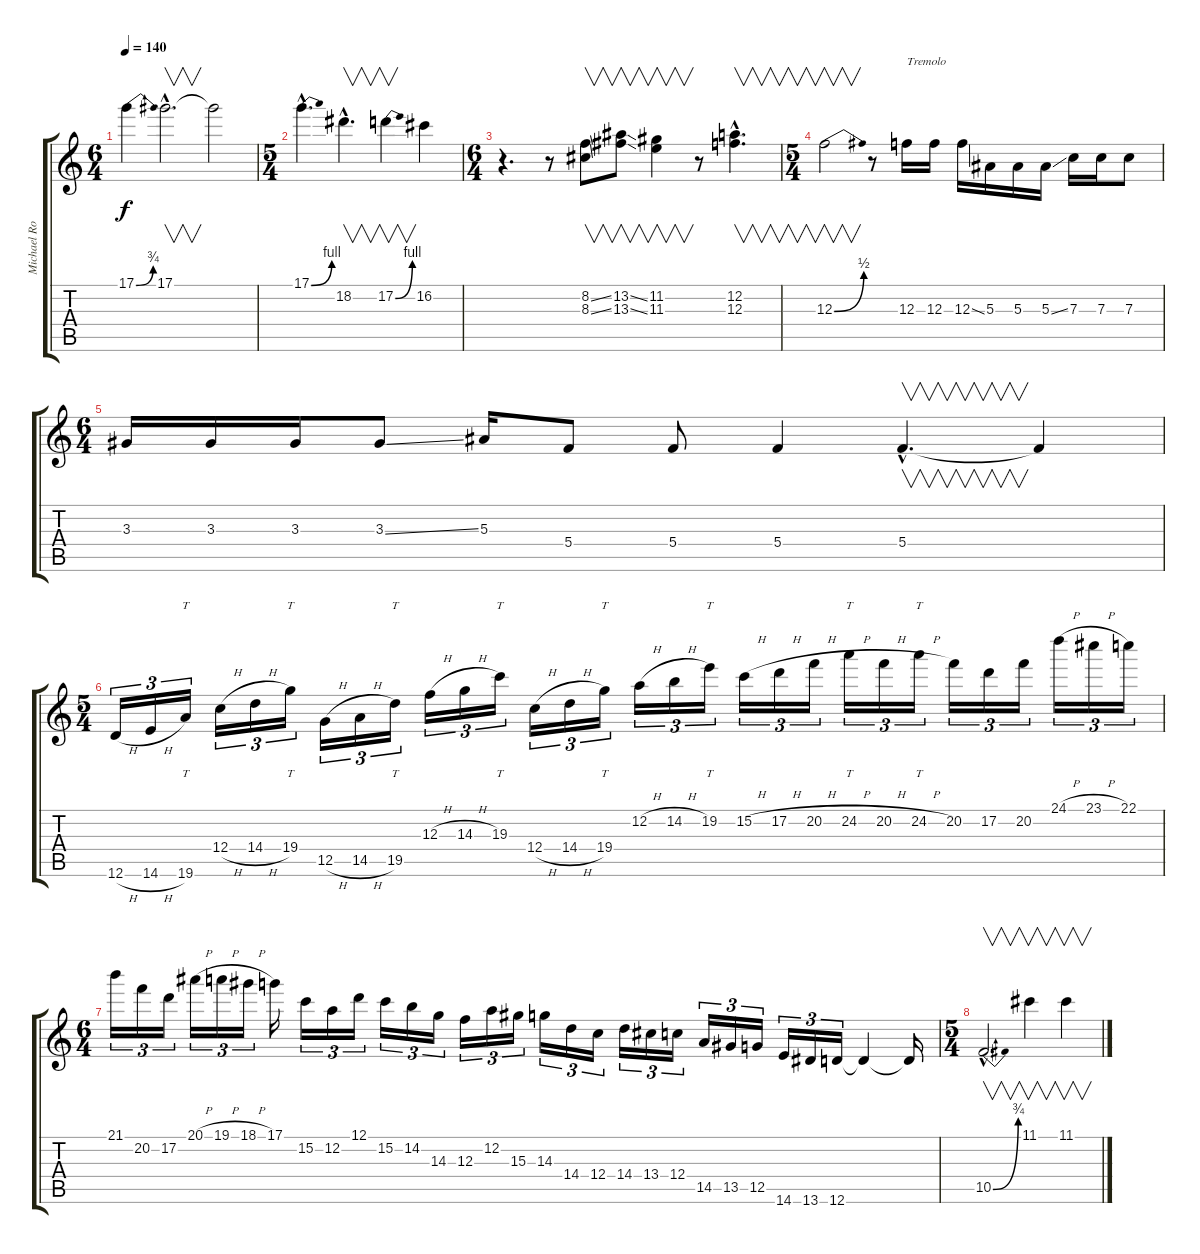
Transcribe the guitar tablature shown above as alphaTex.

\track ("Michael Romeo Acoustic Guitar/Solos/Fill" "Michael Ro") {instrument acousticguitarsteel}
\staff {score tabs}
\tuning (D4 A3 F3 C3 G2 D2) {hide}
\ts (6 4)
\tempo 140
\clef g2
\ks c
17.1{be (bend 0 0 60 3)}.4{dy f} 17.1{hac}.2{v d} 17.1{t}.2 |
\ts (5 4)
17.1{be (bend 0 0 60 4) hac}.4{d} 18.2{hac}.4{v d} 17.2{be (bend 0 0 60 4)}.4{v} 16.2.4 |
\ts (6 4)
r.4{d} r.8 (8.2{ss} 8.3{ss}).8{v} (13.2{ss} 13.3{ss}).8{v} (11.2 11.3).4{v} r.8 (12.2{hac} 12.3{hac}).4{v d} |
\ts (5 4)
12.3{be (bend 0 0 60 2)}.2{v} r.8 12.3.16{txt "Tremolo"} 12.3.16 12.3{ss}.16 5.3.16 5.3.16 5.3{ss}.16 7.3.16 7.3.16 7.3.8 |
\ts (6 4)
3.3.16 3.3.16 3.3.16 3.3{ss}.8 5.3.16 5.4.8 5.4.8 5.4.4 5.4{hac}.4{v d} 5.4{t}.4 |
\ts (5 4)
12.6{h}.16{tu (3 2)} 14.6{h}.16{tu (3 2)} 19.6.16{tt tu (3 2)} 12.4{h}.16{tu (3 2)} 14.4{h}.16{tu (3 2)} 19.4.16{tt tu (3 2)} 12.5{h}.16{tu (3 2)} 14.5{h}.16{tu (3 2)} 19.5.16{tt tu (3 2)} 12.3{h}.16{tu (3 2)} 14.3{h}.16{tu (3 2)} 19.3.16{tt tu (3 2)} 12.4{h}.16{tu (3 2)} 14.4{h}.16{tu (3 2)} 19.4.16{tt tu (3 2)} 12.2{h}.16{tu (3 2)} 14.2{h}.16{tu (3 2)} 19.2.16{tt tu (3 2)} 15.2{h}.16{tu (3 2)} 17.2{h}.16{tu (3 2)} 20.2{h}.16{tu (3 2)} 24.2{h}.16{tt tu (3 2)} 20.2{h}.16{tu (3 2)} 24.2{h}.16{tt tu (3 2)} 20.2.16{tu (3 2)} 17.2.16{tu (3 2)} 20.2.16{tu (3 2)} 24.1{h}.16{tu (3 2)} 23.1{h}.16{tu (3 2)} 22.1.16{tu (3 2)} |
\ts (6 4)
21.1.16{tu (3 2)} 20.2.16{tu (3 2)} 17.2.16{tu (3 2)} 20.1{h}.16{tu (3 2)} 19.1{h}.16{tu (3 2)} 18.1{h}.16{tu (3 2)} 17.1.16 15.2.16{tu (3 2)} 12.2.16{tu (3 2)} 12.1.16{tu (3 2)} 15.2.16{tu (3 2)} 14.2.16{tu (3 2)} 14.3.16{tu (3 2)} 12.3.16{tu (3 2)} 12.2.16{tu (3 2)} 15.3.16{tu (3 2)} 14.3.16{tu (3 2)} 14.4.16{tu (3 2)} 12.4.16{tu (3 2)} 14.4.16{tu (3 2)} 13.4.16{tu (3 2)} 12.4.16{tu (3 2)} 14.5.16{tu (3 2)} 13.5.16{tu (3 2)} 12.5.16{tu (3 2)} 14.6.16{tu (3 2)} 13.6.16{tu (3 2)} 12.6.16{tu (3 2)} 12.6{t}.4 12.6{t}.16 |
\ts (5 4)
10.5{be (bend 0 0 60 3) hac}.2{v d} 11.1.4{v} 11.1.4{v}
